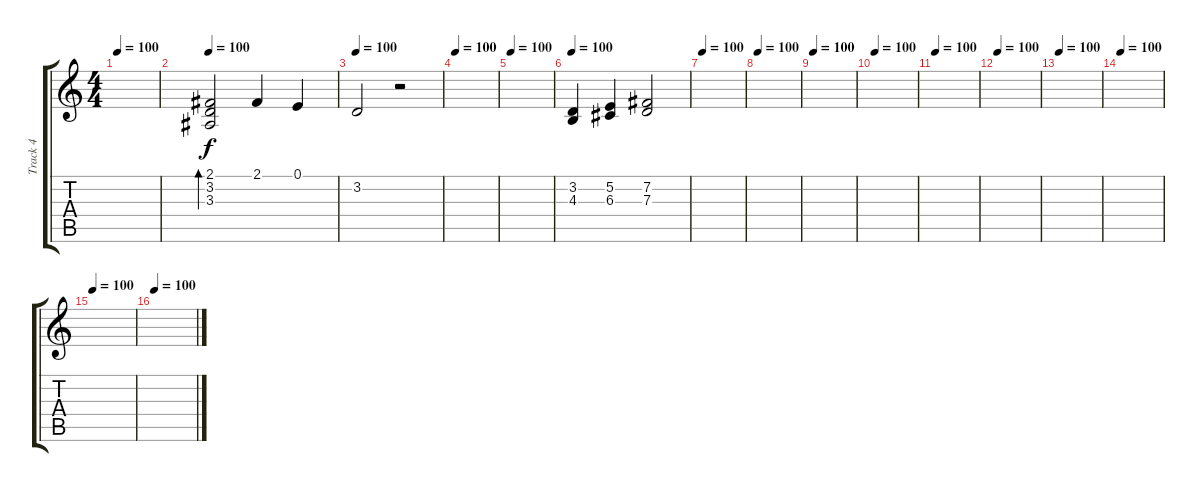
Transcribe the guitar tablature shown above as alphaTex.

\track ("Track 4" "Track 4") {instrument clarinet}
\staff {score tabs}
\tuning (E4 B3 G3 D3 A2 E2) {hide}
\ts (4 4)
\tempo 100
\clef g2
\ks c
|
\tempo 100
(2.1 3.2 3.3).2{bd 240 volume 15} 2.1.4 0.1.4 |
\tempo 100
3.2.2 r.2 |
\tempo 100
|
\tempo 100
|
\tempo 100
(3.2 4.3).4{volume 14} (5.2 6.3).4 (7.2 7.3).2 |
\tempo 100
|
\tempo 100
|
\tempo 100
|
\tempo 100
|
\tempo 100
|
\tempo 100
|
\tempo 100
|
\tempo 100
|
\tempo 100
|
\tempo 100
